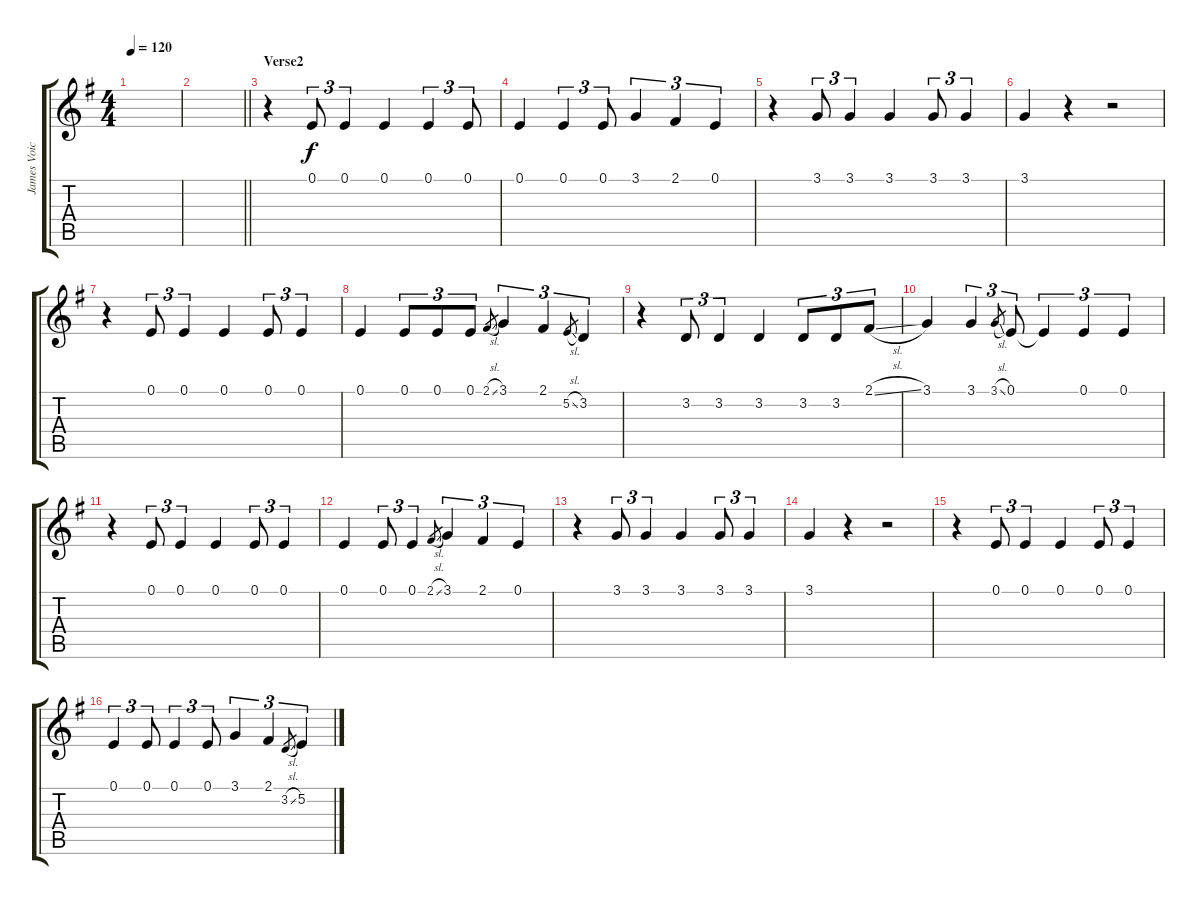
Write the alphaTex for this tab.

\track ("James Voice" "James Voic") {instrument cello}
\staff {score tabs}
\tuning (E4 B3 G3 D3 A2 E2) {hide}
\ts (4 4)
\tempo 120
\clef g2
\ks g
|
\barLineRight lightlight
|
\section ("" "Verse2")
r.4 0.1.8{tu (3 2)} 0.1.4{tu (3 2)} 0.1.4 0.1.4{tu (3 2)} 0.1.8{tu (3 2)} |
0.1.4 0.1.4{tu (3 2)} 0.1.8{tu (3 2)} 3.1.4{tu (3 2)} 2.1.4{tu (3 2)} 0.1.4{tu (3 2)} |
r.4 3.1.8{tu (3 2)} 3.1.4{tu (3 2)} 3.1.4 3.1.8{tu (3 2)} 3.1.4{tu (3 2)} |
3.1.4 r.4 r.2 |
r.4 0.1.8{tu (3 2)} 0.1.4{tu (3 2)} 0.1.4 0.1.8{tu (3 2)} 0.1.4{tu (3 2)} |
0.1.4 0.1.8{tu (3 2)} 0.1.8{tu (3 2)} 0.1.8{tu (3 2)} 2.1{sl}.8{gr} 3.1.4{tu (3 2)} 2.1.4{tu (3 2)} 5.2{sl}.8{gr} 3.2.4{tu (3 2)} |
r.4 3.2.8{tu (3 2)} 3.2.4{tu (3 2)} 3.2.4 3.2.8{tu (3 2)} 3.2.8{tu (3 2)} 2.1{sl}.8{tu (3 2)} |
3.1.4 3.1.4{tu (3 2)} 3.1{sl}.8{gr} 0.1.8{tu (3 2)} 0.1{t}.4{tu (3 2)} 0.1.4{tu (3 2)} 0.1.4{tu (3 2)} |
r.4 0.1.8{tu (3 2)} 0.1.4{tu (3 2)} 0.1.4 0.1.8{tu (3 2)} 0.1.4{tu (3 2)} |
0.1.4 0.1.8{tu (3 2)} 0.1.4{tu (3 2)} 2.1{sl}.8{gr} 3.1.4{tu (3 2)} 2.1.4{tu (3 2)} 0.1.4{tu (3 2)} |
r.4 3.1.8{tu (3 2)} 3.1.4{tu (3 2)} 3.1.4 3.1.8{tu (3 2)} 3.1.4{tu (3 2)} |
3.1.4 r.4 r.2 |
r.4 0.1.8{tu (3 2)} 0.1.4{tu (3 2)} 0.1.4 0.1.8{tu (3 2)} 0.1.4{tu (3 2)} |
0.1.4{tu (3 2)} 0.1.8{tu (3 2)} 0.1.4{tu (3 2)} 0.1.8{tu (3 2)} 3.1.4{tu (3 2)} 2.1.4{tu (3 2)} 3.2{sl}.8{gr} 5.2.4{tu (3 2)}
